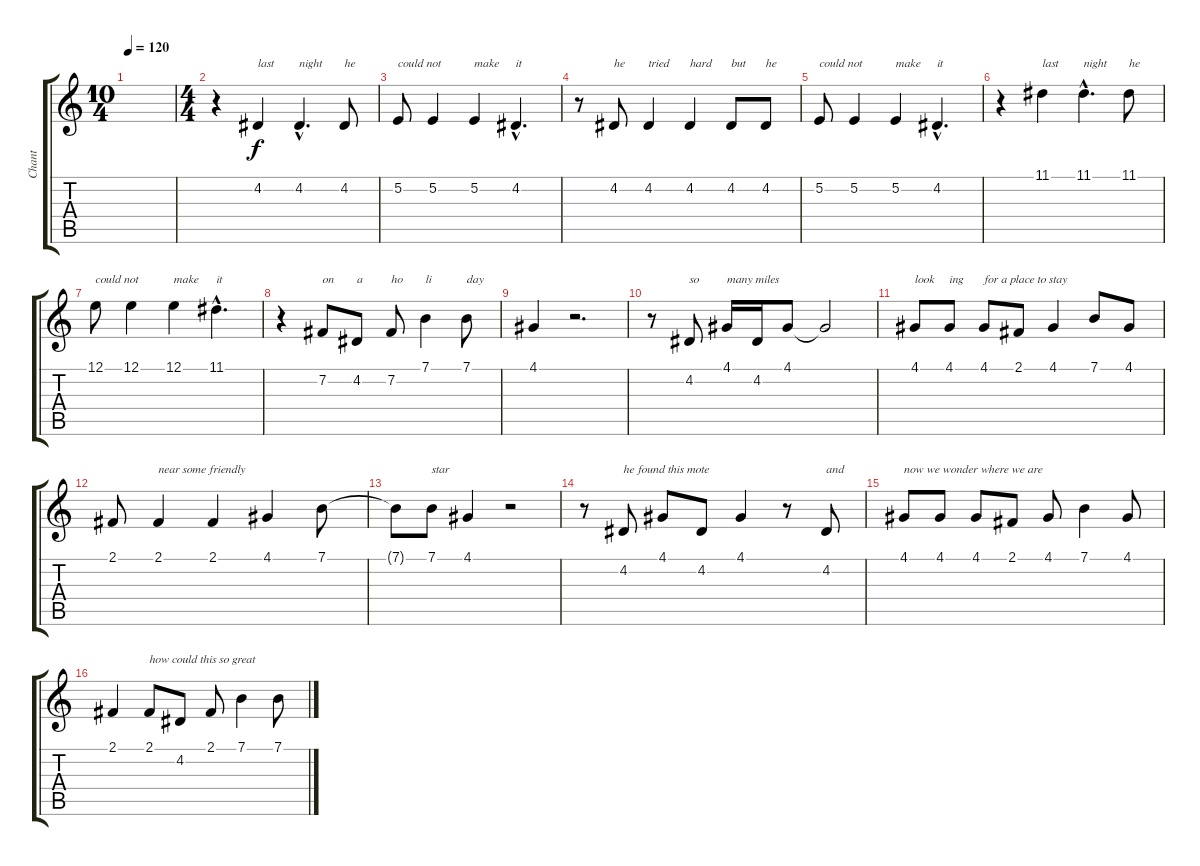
\track ("Chant" "Chant") {instrument clavinet}
\staff {score tabs}
\tuning (E4 B3 G3 D3 A2 E2) {hide}
\ts (10 4)
\tempo 120
\clef g2
\ks c
|
\ts (4 4)
\section ("" "")
r.4 4.2.4{txt "last"} 4.2{hac}.4{d txt "night"} 4.2.8{txt "he"} |
5.2.8{txt "could not"} 5.2.4 5.2.4{txt "make"} 4.2{hac}.4{d txt "it"} |
r.8 4.2.8{txt "he"} 4.2.4{txt "tried"} 4.2.4{txt "hard"} 4.2.8{txt "but"} 4.2.8{txt "he"} |
5.2.8{txt "could not"} 5.2.4 5.2.4{txt "make"} 4.2{hac}.4{d txt "it"} |
r.4 11.1.4{txt "last"} 11.1{hac}.4{d txt "night"} 11.1.8{txt "he"} |
12.1.8{txt "could not"} 12.1.4 12.1.4{txt "make"} 11.1{hac}.4{d txt "it"} |
\section ("" "")
r.4 7.2.8{txt "on"} 4.2.8{txt "a"} 7.2.8{txt "ho"} 7.1.4{txt "li"} 7.1.8{txt "day"} |
4.1.4 r.2{d} |
r.8 4.2.8{txt "so"} 4.1.16{txt "many miles"} 4.2.16 4.1.8 4.1{t}.2 |
4.1.8{txt "look"} 4.1.8{txt "ing"} 4.1.8{txt "for a place to stay"} 2.1.8 4.1.4 7.1.8 4.1.8 |
2.1.8 2.1.4{txt "near some friendly "} 2.1.4 4.1.4 7.1.8 |
7.1{t}.8 7.1.8{txt "star "} 4.1.4 r.2 |
r.8 4.2.8{txt "he found this mote "} 4.1.8 4.2.8 4.1.4 r.8 4.2.8{txt "and "} |
4.1.8{txt "now we wonder where we are"} 4.1.8 4.1.8 2.1.8 4.1.8 7.1.4 4.1.8 |
2.1.4 2.1.8{txt "how could this so great "} 4.2.8 2.1.8 7.1.4 7.1.8
